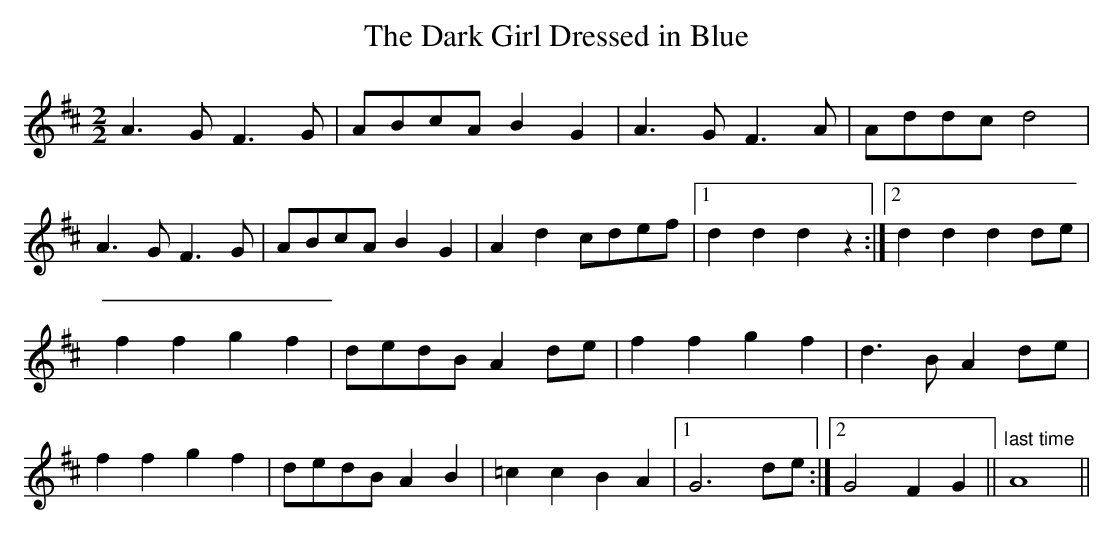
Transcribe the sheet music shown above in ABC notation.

X:1
T: The Dark Girl Dressed in Blue
M: 2/2
L: 1/4
K: D
A>G F>G | A/B/c/A/ BG | A>G F>A | A/d/d/c/ d2 |
A>G F>G | A/B/c/A/ BG | Ad c/d/e/f/ |1 d d d z :|2 ddd d/e/ |
ff gf | d/e/d/B/ Ad/e/ | ff gf | d>B A d/e/ |
ff gf | d/e/d/B/ AB | =c c B A |1 G3 d/e/ :|2 G2FG ||"last time" A4 ||
